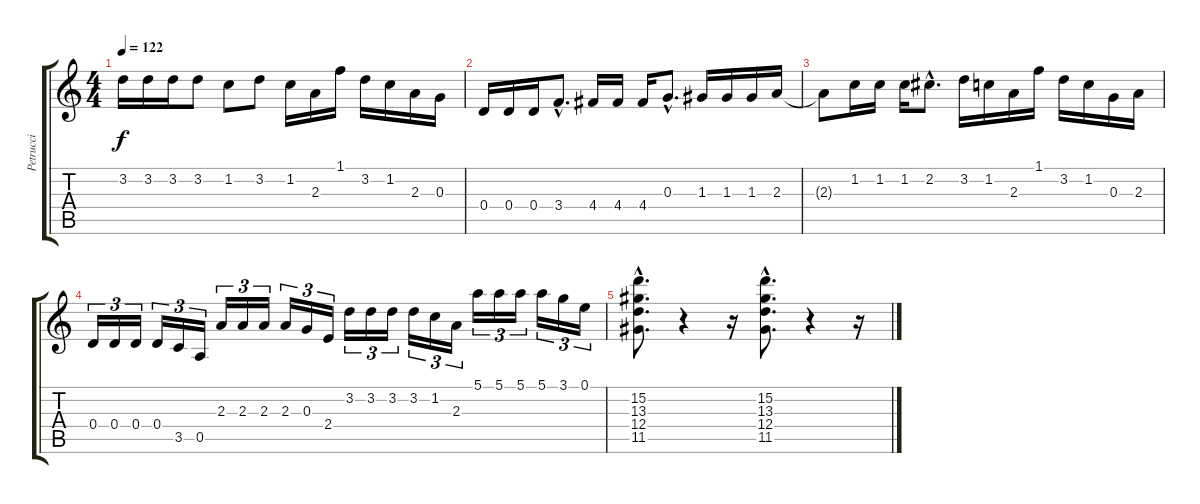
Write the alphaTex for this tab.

\track ("Petrucci" "Petrucci") {instrument distortionguitar}
\staff {score tabs}
\tuning (E4 B3 G3 D3 A2 E2) {hide}
\ts (4 4)
\tempo 122
\clef g2
\ks c
3.2.16{dy f} 3.2.16 3.2.16 3.2.8 1.2.8 3.2.8 1.2.16 2.3.16 1.1.16 3.2.16 1.2.16 2.3.16 0.3.16 |
0.4.16 0.4.16 0.4.16 3.4{hac}.8{d} 4.4.16 4.4.16 4.4.16 0.3{hac}.8{d} 1.3.16 1.3.16 1.3.16 2.3.16 |
2.3{t}.8 1.2.16 1.2.16 1.2.16 2.2{hac}.8{d} 3.2.16 1.2.16 2.3.16 1.1.16 3.2.16 1.2.16 0.3.16 2.3.16 |
0.4.16{tu (3 2)} 0.4.16{tu (3 2)} 0.4.16{tu (3 2)} 0.4.16{tu (3 2)} 3.5.16{tu (3 2)} 0.5.16{tu (3 2)} 2.3.16{tu (3 2)} 2.3.16{tu (3 2)} 2.3.16{tu (3 2)} 2.3.16{tu (3 2)} 0.3.16{tu (3 2)} 2.4.16{tu (3 2)} 3.2.16{tu (3 2)} 3.2.16{tu (3 2)} 3.2.16{tu (3 2)} 3.2.16{tu (3 2)} 1.2.16{tu (3 2)} 2.3.16{tu (3 2)} 5.1.16{tu (3 2)} 5.1.16{tu (3 2)} 5.1.16{tu (3 2)} 5.1.16{tu (3 2)} 3.1.16{tu (3 2)} 0.1.16{tu (3 2)} |
(15.2{hac} 13.3{hac} 12.4{hac} 11.5{hac}).8{d} r.4 r.16 (15.2{hac} 13.3{hac} 12.4{hac} 11.5{hac}).8{d} r.4 r.16
